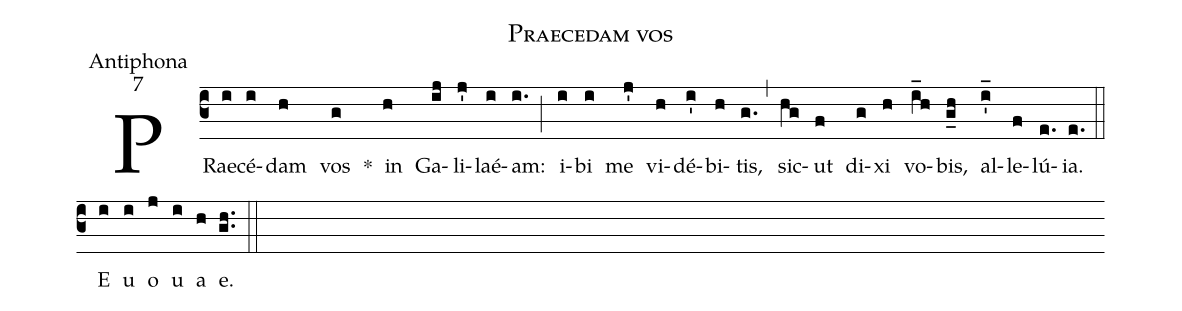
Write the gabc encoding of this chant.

name:Praecedam vos;
office-part:Antiphona;
mode:7;
%%
(c3) PRae(i)cé(i)dam(h) vos(g) *() in(h) Ga(ij)li(j')laé(i)am:(i.) (;) i(i)bi(i) me(j') vi(h)dé(i')bi(h)tis,(g.) (,) sic(hg)ut(f) di(g)xi(h) vo(i_h)bis,(g_h) al(i'_)le(f)lú(e.)ia.(e.) (::) <eu>E(i) u(i) o(j) u(i) a(h) e.</eu>(g.h.) (::)
